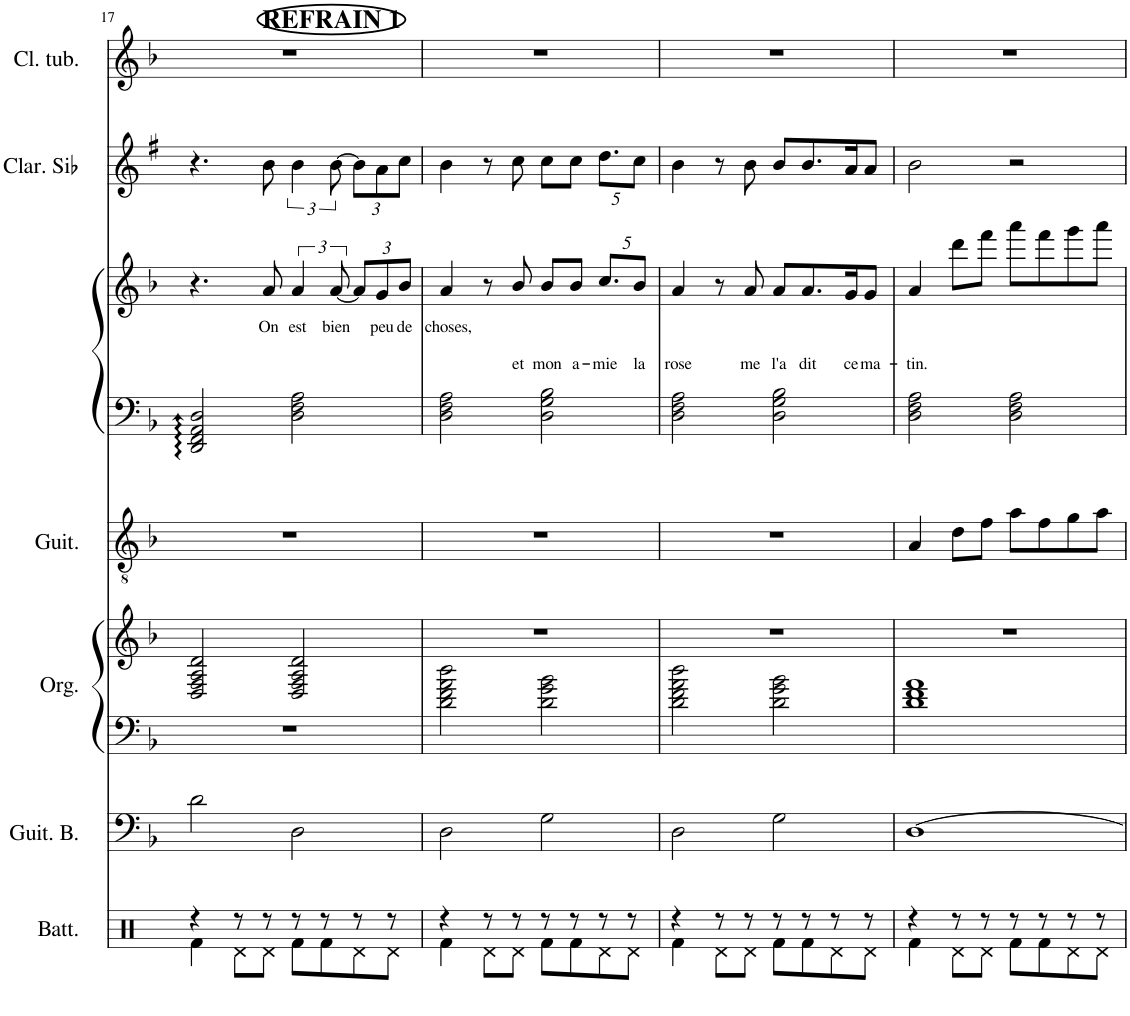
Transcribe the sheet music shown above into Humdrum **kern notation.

**kern	**kern	**kern	**kern	**kern	**kern	**kern	**text	**text	**text	**kern	**kern
*part7	*part6	*part5	*part5	*part4	*part3	*part3	*part3	*part3	*part3	*part2	*part1
*staff9	*staff8	*staff7	*staff6	*staff5	*staff4	*staff3	*staff3	*staff3	*staff3	*staff2	*staff1
*I"Batterie	*I"Guitare basse	*I"Orgue	*	*I"Guitare acoustique	*I"Piano	*	*	*	*	*I"Clarinette en Sib	*I"Cloches tubulaires
*I'Batt.	*I'Guit. B.	*I'Org.	*	*I'Guit.	*I'Pno	*	*	*	*	*I'Clar. Sib	*I'Cl. tub.
!!LO:PB:g=z
*clefX	*clefF4	*clefF4	*clefG2	*clefGv2	*clefF4	*clefG2	*	*	*	*clefG2	*clefG2
*	*Trd7c12	*	*	*	*	*	*	*	*	*Trd1c2	*
*k[b-]	*k[b-]	*k[b-]	*k[b-]	*k[b-]	*k[b-]	*k[b-]	*	*	*	*k[f#]	*k[b-]
*M4/4	*M4/4	*M4/4	*M4/4	*M4/4	*M4/4	*M4/4	*	*	*	*M4/4	*M4/4
=17	=17	=17	=17	=17	=17	=17	=17	=17	=17	=17	=17
*^	*	*	*	*	*	*	*	*	*	*	*^
4r	4Rf\	2d\	1r	2D/ 2F/ 2A/ 2d/	1r	2DD/ 2FF/ 2AA/ 2D/	4.r	.	.	.	4.r	1r	4.ryy
8r	8Rd\L	.	.	.	.	.	.	.	.	.	.	.	.
!	!	!	!	!	!	!	!	!	!	!	!	!	!LO:TX:a:B:t=REFRAIN 1
!	!	!	!	!	!	!	!	!LO:LY:b	!	!	!	!	!
8r	8Rd\J	.	.	.	.	.	8a/	On	.	.	8b\	.	2ryy
!	!	!	!	!	!	!	!	!LO:LY:b	!	!	!	!	!
8r	8Rf\L	2D\	.	2D/ 2F/ 2A/ 2d/	.	2D\ 2F\ 2A\	6a/	est	.	.	6b\	.	.
8r	8Rf\	.	.	.	.	.	.	.	.	.	.	.	.
!	!	!	!	!	!	!	!	!LO:LY:b	!	!	!	!	!
.	.	.	.	.	.	.	[12a/	bien	.	.	[12b\	.	.
*	*	*	*	*	*	*	*Xbrackettup	*	*	*	*Xbrackettup	*	*
8r	8Rd\	.	.	.	.	.	12a/L]	.	.	.	12b\L]	.	.
!	!	!	!	!	!	!	!	!LO:LY:b	!	!	!	!	!
.	.	.	.	.	.	.	12g/	peu	.	.	12a\	.	.
8r	8Rd\J	.	.	.	.	.	.	.	.	.	.	.	8ryy
!	!	!	!	!	!	!	!	!LO:LY:b	!	!	!	!	!
.	.	.	.	.	.	.	12b-/J	de	.	.	12cc\J	.	.
=18	=18	=18	=18	=18	=18	=18	=18	=18	=18	=18	=18	=18	=18
!	!	!	!	!	!	!	!	!LO:LY:b	!	!	!	!	!
*	*	*	*	*	*	*	*	*	*	*	*	*v	*v
4r	4Rf\	2D\	2d\ 2f\ 2a\ 2dd\	1r	1r	2D\ 2F\ 2A\	4a/	choses,	.	.	4b\	1r
8r	8Rd\L	.	.	.	.	.	8r	.	.	.	8r	.
!	!	!	!	!	!	!	!	!	!	!LO:LY:b	!	!
8r	8Rd\J	.	.	.	.	.	8b-/	.	.	et	8cc\	.
!	!	!	!	!	!	!	!	!	!	!LO:LY:b	!	!
8r	8Rf\L	2G\	2d\ 2g\ 2b-\	.	.	2D\ 2G\ 2B-\	8b-/L	.	.	mon	8cc\L	.
!	!	!	!	!	!	!	!	!	!	!LO:LY:b	!	!
8r	8Rf\	.	.	.	.	.	8b-/J	.	.	a-	8cc\J	.
!	!	!	!	!	!	!	!	!	!	!LO:LY:b	!	!
8r	8Rd\	.	.	.	.	.	10.cc/L	.	.	-mie	10.dd\L	.
8r	8Rd\J	.	.	.	.	.	.	.	.	.	.	.
!	!	!	!	!	!	!	!	!	!	!LO:LY:b	!	!
.	.	.	.	.	.	.	10b-/J	.	.	la	10cc\J	.
=19	=19	=19	=19	=19	=19	=19	=19	=19	=19	=19	=19	=19
!	!	!	!	!	!	!	!	!	!	!LO:LY:b	!	!
4r	4Rf\	2D\	2d\ 2f\ 2a\ 2dd\	1r	1r	2D\ 2F\ 2A\	4a/	.	.	rose	4b\	1r
8r	8Rd\L	.	.	.	.	.	8r	.	.	.	8r	.
!	!	!	!	!	!	!	!	!	!	!LO:LY:b	!	!
8r	8Rd\J	.	.	.	.	.	8a/	.	.	me	8b\	.
!	!	!	!	!	!	!	!	!	!	!LO:LY:b	!	!
8r	8Rf\L	2G\	2d\ 2g\ 2b-\	.	.	2D\ 2G\ 2B-\	8a/L	.	.	l'a	8b/L	.
!	!	!	!	!	!	!	!	!	!	!LO:LY:b	!	!
8r	8Rf\	.	.	.	.	.	8.a/	.	.	dit	8.b/	.
8r	8Rd\	.	.	.	.	.	.	.	.	.	.	.
!	!	!	!	!	!	!	!	!	!	!LO:LY:b	!	!
.	.	.	.	.	.	.	16g/K	.	.	ce	16a/K	.
!	!	!	!	!	!	!	!	!	!	!LO:LY:b	!	!
8r	8Rd\J	.	.	.	.	.	8g/J	.	.	ma-	8a/J	.
=20	=20	=20	=20	=20	=20	=20	=20	=20	=20	=20	=20	=20
!	!	!	!	!	!	!	!	!	!	!LO:LY:b	!	!
4r	4Rf\	[1D	1d 1f 1a	1r	4A/	2D\ 2F\ 2A\	4a/	.	.	-tin.	2b\	1r
8r	8Rd\L	.	.	.	8d\L	.	8ddd\L	.	.	.	.	.
8r	8Rd\J	.	.	.	8f\J	.	8fff\J	.	.	.	.	.
8r	8Rf\L	.	.	.	8a\L	2D\ 2F\ 2A\	8aaa\L	.	.	.	2r	.
8r	8Rf\	.	.	.	8f\	.	8fff\	.	.	.	.	.
8r	8Rd\	.	.	.	8g\	.	8ggg\	.	.	.	.	.
8r	8Rd\J	.	.	.	8a\J	.	8aaa\J	.	.	.	.	.
*v	*v	*	*	*	*	*	*	*	*	*	*	*
=	=	=	=	=	=	=	=	=	=	=	=
*-	*-	*-	*-	*-	*-	*-	*-	*-	*-	*-	*-
